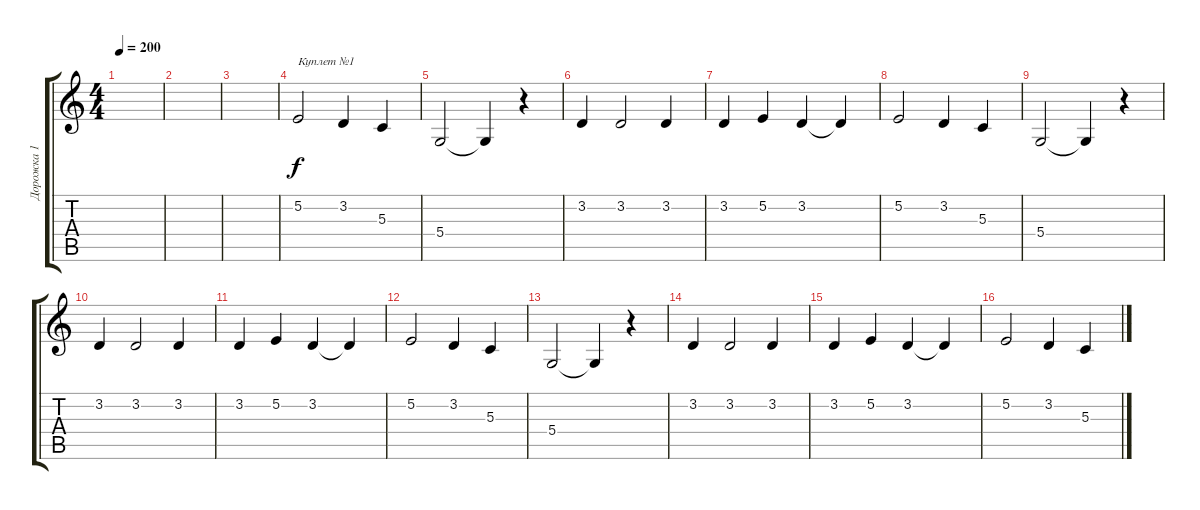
\track ("Дорожка 1" "Дорожка 1") {instrument acousticgrandpiano}
\staff {score tabs}
\tuning (E4 B3 G3 D3 A2 E2) {hide}
\ts (4 4)
\tempo 200
\clef g2
\ks c
|
|
|
5.2.2{txt "Куплет №1"} 3.2.4 5.3.4 |
5.4.2 5.4{t}.4 r.4 |
3.2.4 3.2.2 3.2.4 |
3.2.4 5.2.4 3.2.4 3.2{t}.4 |
5.2.2 3.2.4 5.3.4 |
5.4.2 5.4{t}.4 r.4 |
3.2.4 3.2.2 3.2.4 |
3.2.4 5.2.4 3.2.4 3.2{t}.4 |
5.2.2 3.2.4 5.3.4 |
5.4.2 5.4{t}.4 r.4 |
3.2.4 3.2.2 3.2.4 |
3.2.4 5.2.4 3.2.4 3.2{t}.4 |
5.2.2 3.2.4 5.3.4
